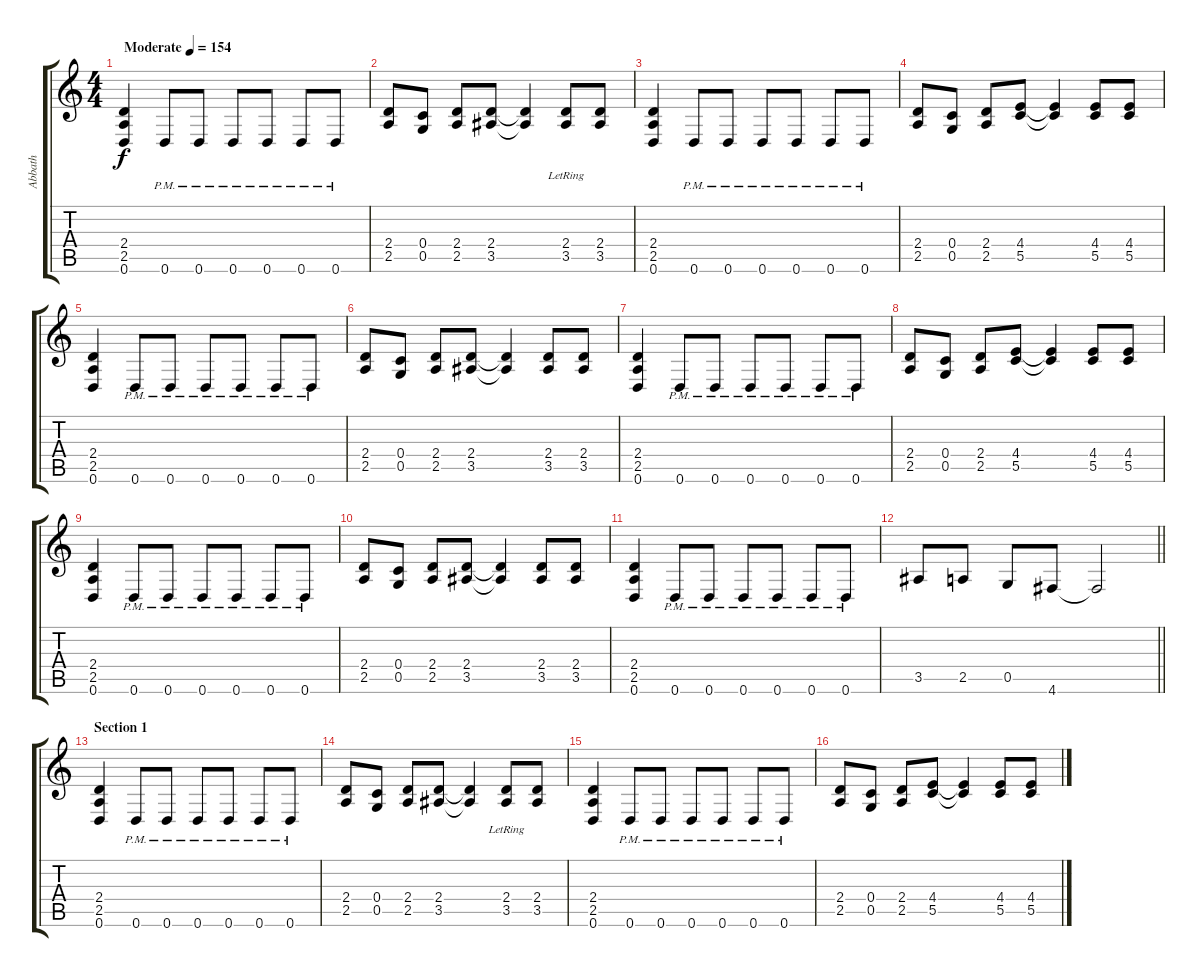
\track ("Abbath" "Abbath") {instrument distortionguitar}
\staff {score tabs}
\tuning (D4 A3 F3 C3 G2 D2) {hide}
\ts (4 4)
\tempo (154 "Moderate")
\clef g2
\ks c
(2.4 2.5 0.6).4{dy f instrument distortionguitar} 0.6{pm}.8 0.6{pm}.8 0.6{pm}.8 0.6{pm}.8 0.6{pm}.8 0.6{pm}.8 |
(2.4 2.5).8 (0.4 0.5).8 (2.4 2.5).8 (2.4 3.5).8 (2.4{t} 3.5{t}).4 (2.4{lr} 3.5{lr}).8 (2.4 3.5).8 |
(2.4 2.5 0.6).4 0.6{pm}.8 0.6{pm}.8 0.6{pm}.8 0.6{pm}.8 0.6{pm}.8 0.6{pm}.8 |
(2.4 2.5).8 (0.4 0.5).8 (2.4 2.5).8 (4.4 5.5).8 (4.4{t} 5.5{t}).4 (4.4 5.5).8 (4.4 5.5).8 |
(2.4 2.5 0.6).4 0.6{pm}.8 0.6{pm}.8 0.6{pm}.8 0.6{pm}.8 0.6{pm}.8 0.6{pm}.8 |
(2.4 2.5).8 (0.4 0.5).8 (2.4 2.5).8 (2.4 3.5).8 (2.4{t} 3.5{t}).4 (2.4 3.5).8 (2.4 3.5).8 |
(2.4 2.5 0.6).4 0.6{pm}.8 0.6{pm}.8 0.6{pm}.8 0.6{pm}.8 0.6{pm}.8 0.6{pm}.8 |
(2.4 2.5).8 (0.4 0.5).8 (2.4 2.5).8 (4.4 5.5).8 (4.4{t} 5.5{t}).4 (4.4 5.5).8 (4.4 5.5).8 |
(2.4 2.5 0.6).4 0.6{pm}.8 0.6{pm}.8 0.6{pm}.8 0.6{pm}.8 0.6{pm}.8 0.6{pm}.8 |
(2.4 2.5).8 (0.4 0.5).8 (2.4 2.5).8 (2.4 3.5).8 (2.4{t} 3.5{t}).4 (2.4 3.5).8 (2.4 3.5).8 |
(2.4 2.5 0.6).4 0.6{pm}.8 0.6{pm}.8 0.6{pm}.8 0.6{pm}.8 0.6{pm}.8 0.6{pm}.8 |
\barLineRight lightlight
3.5.8 2.5.8 0.5.8 4.6.8 4.6{t}.2 |
\section ("" "Section 1")
(2.4 2.5 0.6).4 0.6{pm}.8 0.6{pm}.8 0.6{pm}.8 0.6{pm}.8 0.6{pm}.8 0.6{pm}.8 |
(2.4 2.5).8 (0.4 0.5).8 (2.4 2.5).8 (2.4 3.5).8 (2.4{t} 3.5{t}).4 (2.4{lr} 3.5{lr}).8 (2.4 3.5).8 |
(2.4 2.5 0.6).4 0.6{pm}.8 0.6{pm}.8 0.6{pm}.8 0.6{pm}.8 0.6{pm}.8 0.6{pm}.8 |
(2.4 2.5).8 (0.4 0.5).8 (2.4 2.5).8 (4.4 5.5).8 (4.4{t} 5.5{t}).4 (4.4 5.5).8 (4.4 5.5).8
